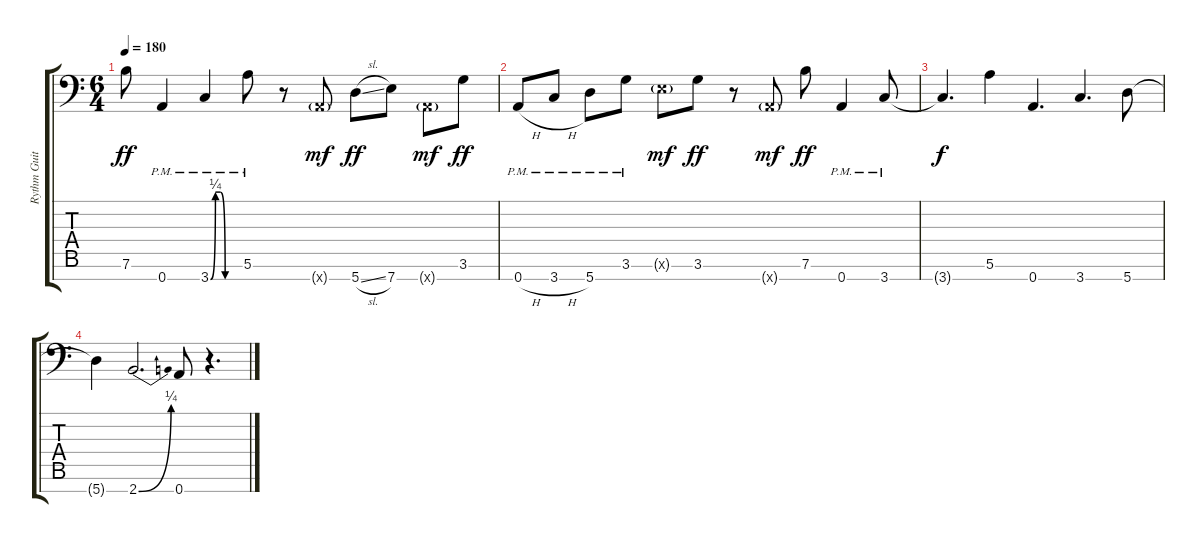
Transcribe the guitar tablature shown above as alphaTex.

\track ("Rythm Guitar #2" "Rythm Guit") {instrument distortionguitar}
\staff {score tabs}
\tuning (D4 A3 E3 D3 A2 E2 A1) {hide}
\ts (6 4)
\tempo 180
\clef f4
\ks c
7.6.8{dy ff} 0.7{pm}.4 3.7{be (custom 0 0 10 1 20 1 30 0 60 0) pm}.4 5.6{pm}.8 r.8 0.7{g x}.8{dy mf} 5.7{sl}.8{dy ff} 7.7.8 0.7{g x}.8{dy mf} 3.6.8{dy ff} |
\section ("" "")
0.7{h pm}.8 3.7{h pm}.8 5.7{pm}.8 3.6{pm}.8 0.6{g x}.8{dy mf} 3.6.8{dy ff} r.8 0.7{g x}.8{dy mf} 7.6.8{dy ff} 0.7{pm}.4 3.7{pm}.8 |
3.7{t}.4{d dy f} 5.6.4 0.7.4{d} 3.7.4{d} 5.7.8 |
5.7{t}.4 2.7{be (bend 0 0 60 1)}.2{d} 0.7.8 r.4{d}
